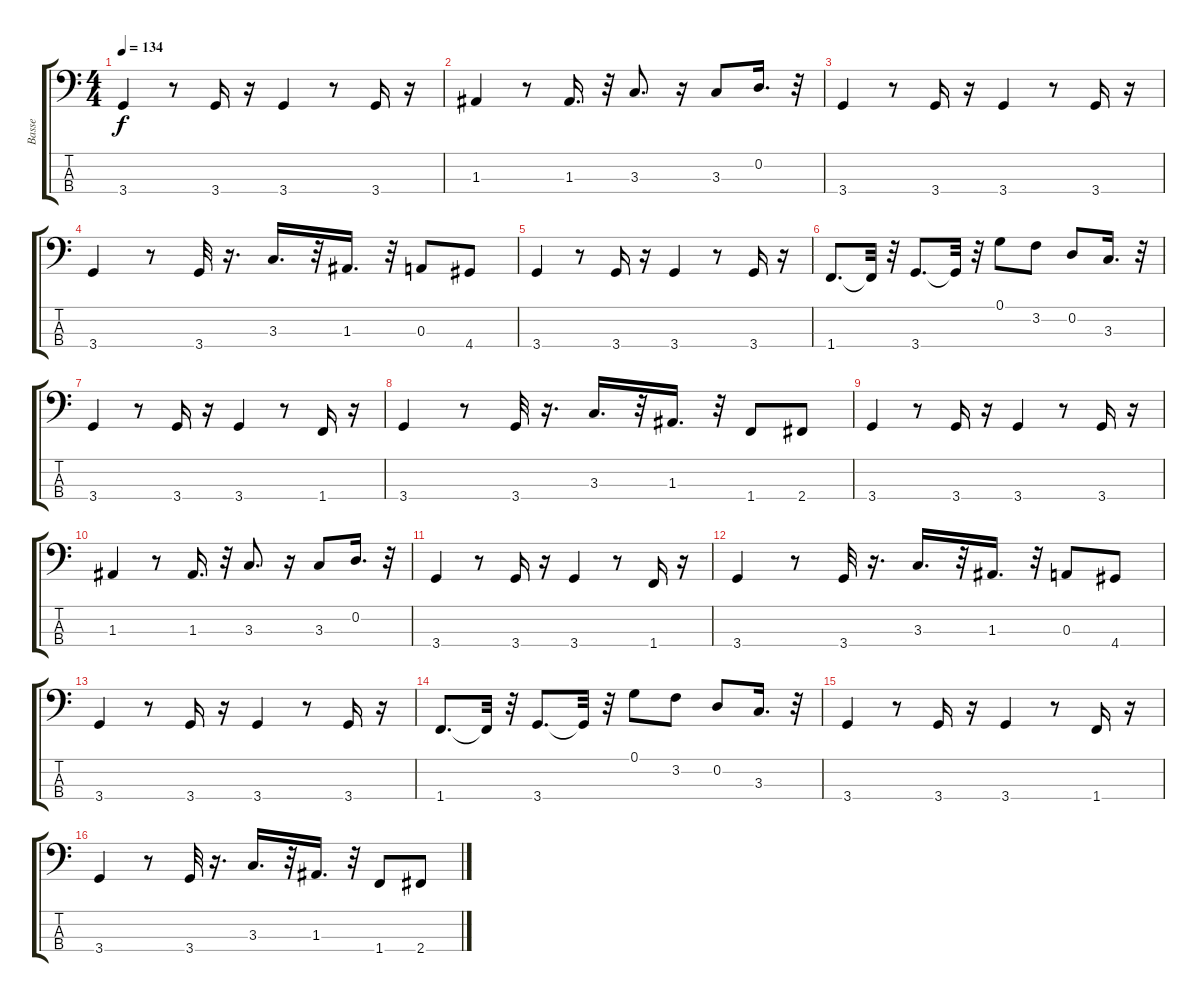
\track ("Basse" "Basse") {instrument electricbassfinger}
\staff {score tabs}
\tuning (G2 D2 A1 E1) {hide}
\ts (4 4)
\tempo 134
\clef f4
\ks c
3.4.4{dy f} r.8 3.4.16 r.16 3.4.4 r.8 3.4.16 r.16 |
1.3.4 r.8 1.3.16{d} r.32 3.3.8{d} r.16 3.3.8 0.2.16{d} r.32 |
3.4.4 r.8 3.4.16 r.16 3.4.4 r.8 3.4.16 r.16 |
3.4.4 r.8 3.4.32 r.16{d} 3.3.16{d} r.32 1.3.16{d} r.32 0.3.8 4.4.8 |
3.4.4 r.8 3.4.16 r.16 3.4.4 r.8 3.4.16 r.16 |
1.4.8{d} 1.4{t}.32 r.32 3.4.8{d} 3.4{t}.32 r.32 0.1.8 3.2.8 0.2.8 3.3.16{d} r.32 |
3.4.4 r.8 3.4.16 r.16 3.4.4 r.8 1.4.16 r.16 |
3.4.4 r.8 3.4.32 r.16{d} 3.3.16{d} r.32 1.3.16{d} r.32 1.4.8 2.4.8 |
3.4.4 r.8 3.4.16 r.16 3.4.4 r.8 3.4.16 r.16 |
1.3.4 r.8 1.3.16{d} r.32 3.3.8{d} r.16 3.3.8 0.2.16{d} r.32 |
3.4.4 r.8 3.4.16 r.16 3.4.4 r.8 1.4.16 r.16 |
3.4.4 r.8 3.4.32 r.16{d} 3.3.16{d} r.32 1.3.16{d} r.32 0.3.8 4.4.8 |
3.4.4 r.8 3.4.16 r.16 3.4.4 r.8 3.4.16 r.16 |
1.4.8{d} 1.4{t}.32 r.32 3.4.8{d} 3.4{t}.32 r.32 0.1.8 3.2.8 0.2.8 3.3.16{d} r.32 |
3.4.4 r.8 3.4.16 r.16 3.4.4 r.8 1.4.16 r.16 |
3.4.4 r.8 3.4.32 r.16{d} 3.3.16{d} r.32 1.3.16{d} r.32 1.4.8 2.4.8
